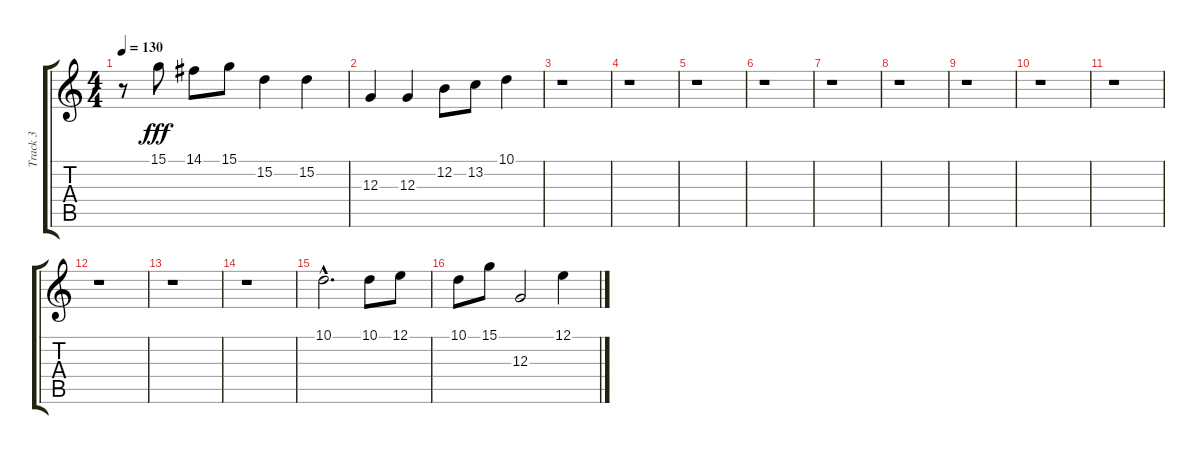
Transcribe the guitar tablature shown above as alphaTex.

\track ("Track 3" "Track 3") {instrument viola}
\staff {score tabs}
\tuning (E4 B3 G3 D3 A2 E2) {hide}
\ts (4 4)
\tempo 130
\clef g2
\ks c
r.8{dy fff} 15.1.8 14.1.8 15.1.8 15.2.4 15.2.4 |
12.3.4 12.3.4 12.2.8 13.2.8 10.1.4 |
r.1 |
r.1 |
r.1 |
r.1 |
r.1 |
r.1 |
r.1 |
r.1 |
r.1 |
r.1 |
r.1 |
r.1 |
10.1{hac}.2{d} 10.1.8 12.1.8 |
10.1.8 15.1.8 12.3.2 12.1.4
